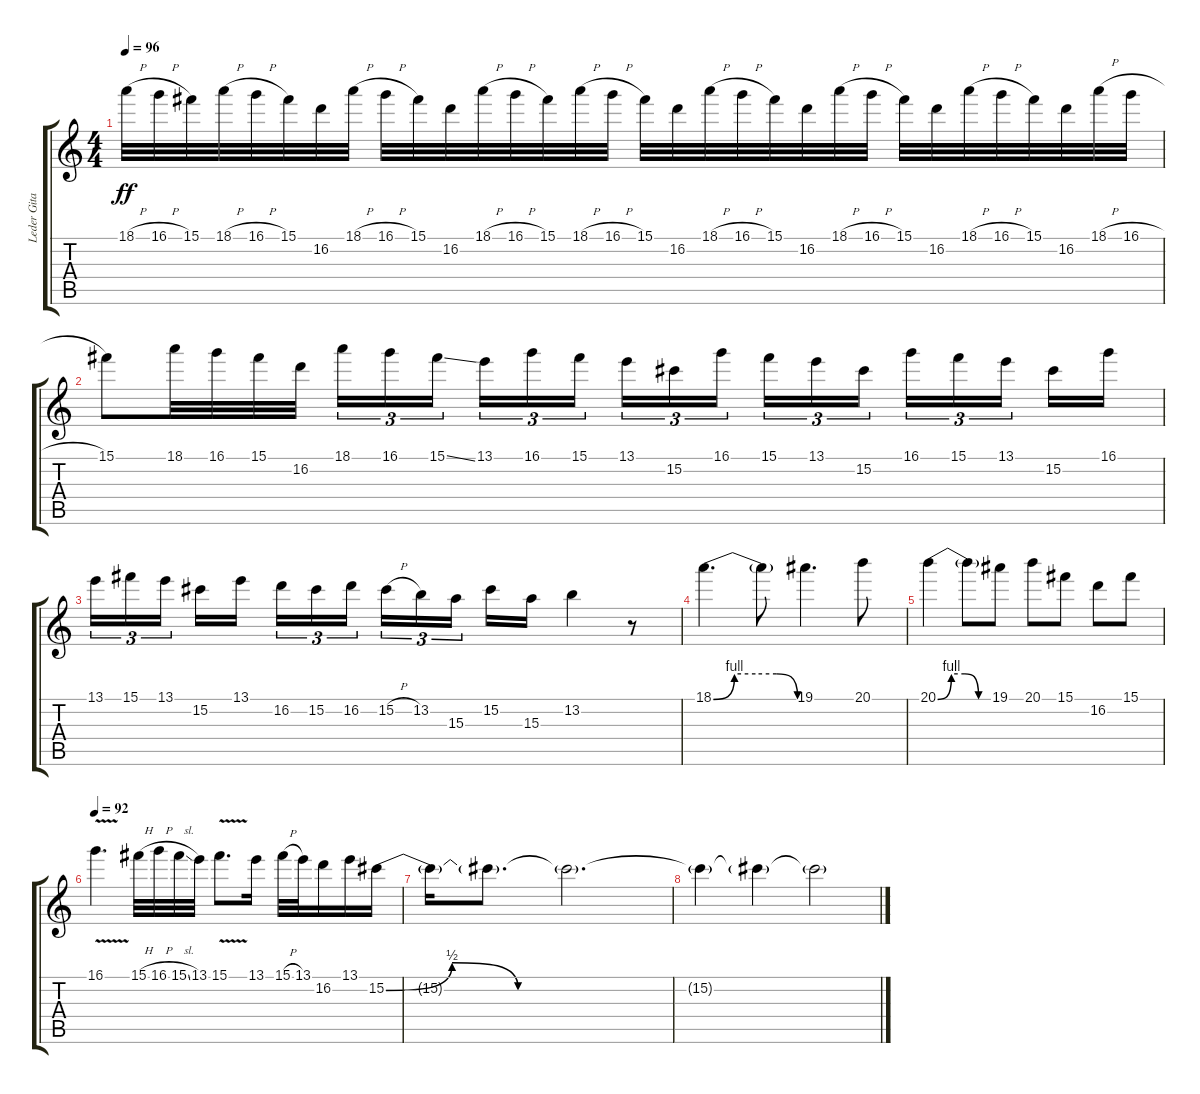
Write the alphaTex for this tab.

\track ("Leder Gitar" "Leder Gita") {instrument overdrivenguitar}
\staff {score tabs}
\tuning (Eb4 Bb3 Gb3 Db3 Ab2 Eb2) {hide}
\ts (4 4)
\tempo 96
\clef g2
\ks c
18.1{h}.32{dy ff} 16.1{h}.32 15.1.32 18.1{h}.32 16.1{h}.32 15.1.32 16.2.32 18.1{h}.32 16.1{h}.32 15.1.32 16.2.32 18.1{h}.32 16.1{h}.32 15.1.32 18.1{h}.32 16.1{h}.32 15.1.32 16.2.32 18.1{h}.32 16.1{h}.32 15.1.32 16.2.32 18.1{h}.32 16.1{h}.32 15.1.32 16.2.32 18.1{h}.32 16.1{h}.32 15.1.32 16.2.32 18.1{h}.32 16.1{h}.32 |
15.1.8 18.1.32 16.1.32 15.1.32 16.2.32 18.1.16{tu (3 2)} 16.1.16{tu (3 2)} 15.1{ss}.16{tu (3 2) beam splitsecondary} 13.1.16{tu (3 2)} 16.1.16{tu (3 2)} 15.1.16{tu (3 2)} 13.1.16{tu (3 2)} 15.2.16{tu (3 2)} 16.1.16{tu (3 2) beam splitsecondary} 15.1.16{tu (3 2)} 13.1.16{tu (3 2)} 15.2.16{tu (3 2)} 16.1.16{tu (3 2)} 15.1.16{tu (3 2)} 13.1.16{tu (3 2) beam splitsecondary} 15.2.16 16.1.16 |
13.1.16{tu (3 2)} 15.1.16{tu (3 2)} 13.1.16{tu (3 2) beam splitsecondary} 15.2.16 13.1.16 16.2.16{tu (3 2)} 15.2.16{tu (3 2)} 16.2.16{tu (3 2) beam splitsecondary} 15.2{h}.16{tu (3 2)} 13.2.16{tu (3 2)} 15.3.16{tu (3 2)} 15.2.16 15.3.16 13.2.4 r.8 |
18.1{be (custom 0 0 15 4 30 4 45 4 60 0)}.4{d} 18.1{t}.8 19.1.4{d} 20.1.8 |
20.1{be (custom 0 0 15 4 30 4 45 0 60 0)}.4 20.1{t}.8 19.1.8 20.1.8 15.1.8 16.2.8 15.1.8 |
\tempo 92
16.1{v}.4{d} 15.1{h}.32 16.1{h}.32 15.1{sl}.32 13.1.32 15.1{v}.8{d} 13.1.16 15.1{h}.32 13.1.32 16.2.16 13.1.16 15.2{be (custom 0 0 8 2 16 0 60 0)}.16 |
15.2{t}.16 15.2{t}.8{d} 15.2{t}.2{d} |
15.2{t}.4 15.2{t}.4 15.2{t}.2
